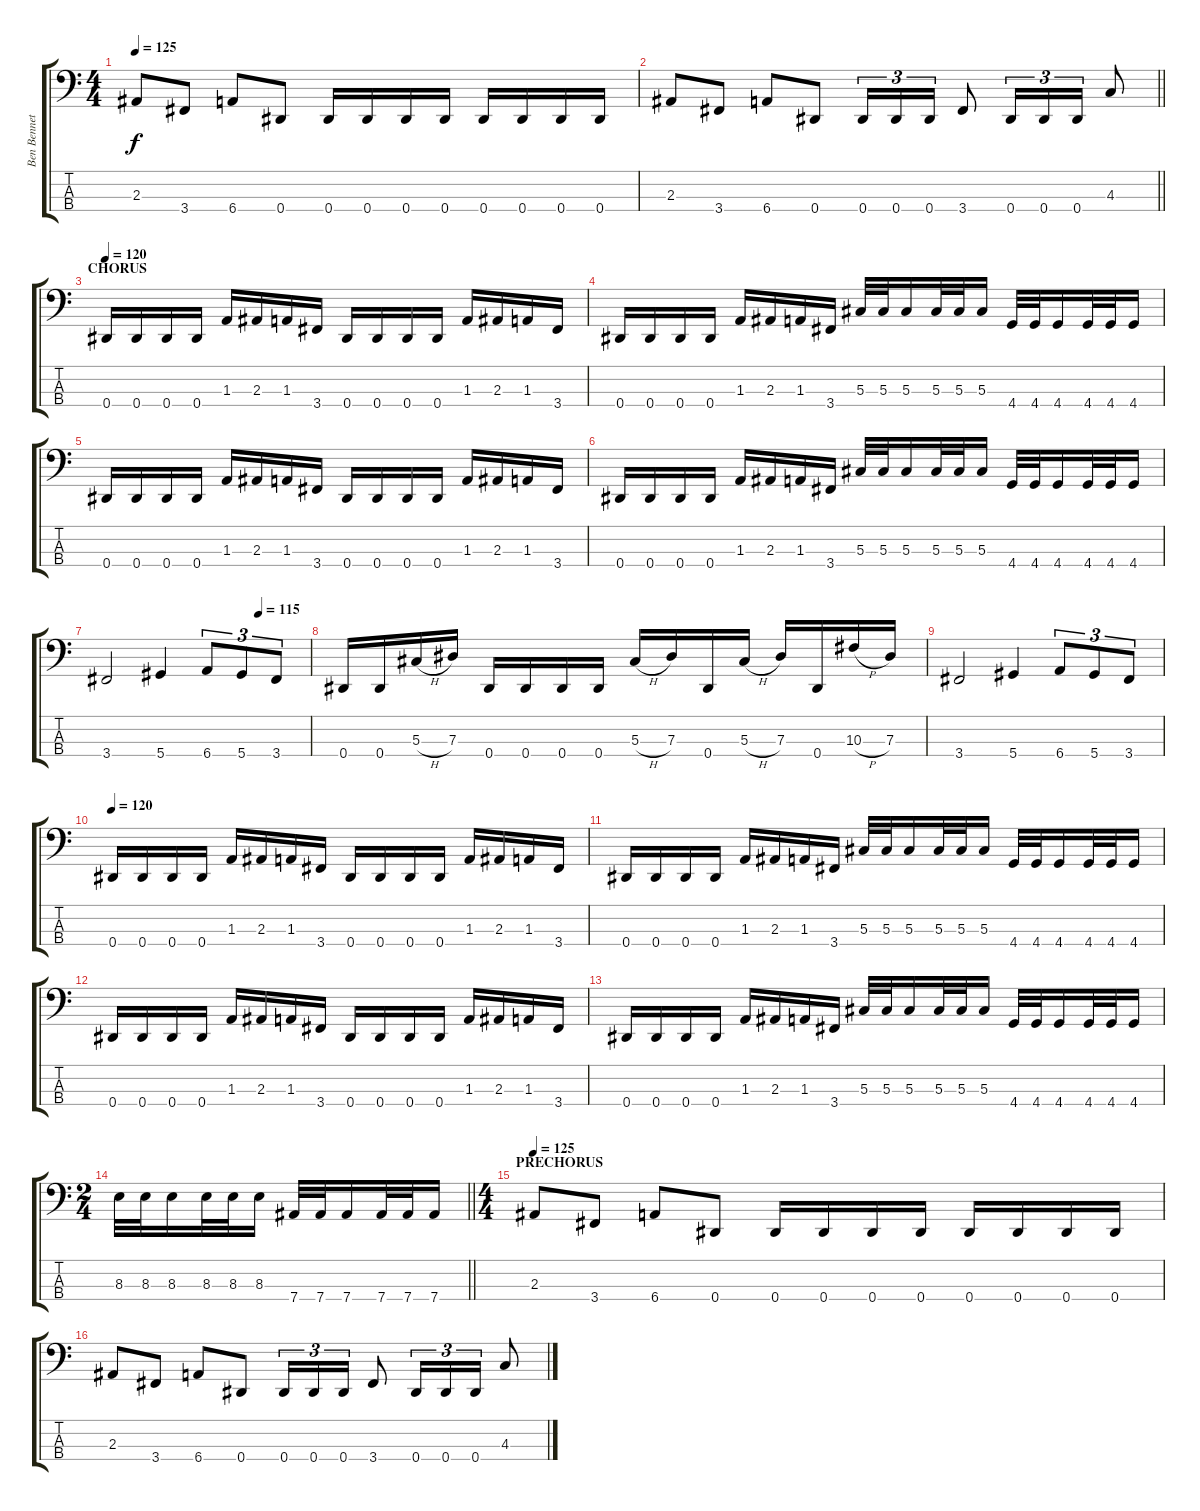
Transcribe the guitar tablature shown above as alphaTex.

\track ("Ben Bennett" "Ben Bennet") {instrument electricbassfinger}
\staff {score tabs}
\tuning (Gb2 Db2 Ab1 Eb1) {hide}
\ts (4 4)
\tempo 125
\clef f4
\ks c
2.3.8{dy f} 3.4.8 6.4.8 0.4.8 0.4.16 0.4.16 0.4.16 0.4.16 0.4.16 0.4.16 0.4.16 0.4.16 |
\barLineRight lightlight
2.3.8 3.4.8 6.4.8 0.4.8 0.4.16{tu (3 2)} 0.4.16{tu (3 2)} 0.4.16{tu (3 2)} 3.4.8 0.4.16{tu (3 2)} 0.4.16{tu (3 2)} 0.4.16{tu (3 2)} 4.3.8 |
\section ("" "CHORUS")
\tempo 120
0.4.16 0.4.16 0.4.16 0.4.16 1.3.16 2.3.16 1.3.16 3.4.16 0.4.16 0.4.16 0.4.16 0.4.16 1.3.16 2.3.16 1.3.16 3.4.16 |
0.4.16 0.4.16 0.4.16 0.4.16 1.3.16 2.3.16 1.3.16 3.4.16 5.3.32 5.3.32 5.3.16 5.3.32 5.3.32 5.3.16 4.4.32 4.4.32 4.4.16 4.4.32 4.4.32 4.4.16 |
0.4.16 0.4.16 0.4.16 0.4.16 1.3.16 2.3.16 1.3.16 3.4.16 0.4.16 0.4.16 0.4.16 0.4.16 1.3.16 2.3.16 1.3.16 3.4.16 |
0.4.16 0.4.16 0.4.16 0.4.16 1.3.16 2.3.16 1.3.16 3.4.16 5.3.32 5.3.32 5.3.16 5.3.32 5.3.32 5.3.16 4.4.32 4.4.32 4.4.16 4.4.32 4.4.32 4.4.16 |
\tempo (115 0.75)
3.4.2 5.4.4 6.4.8{tu (3 2)} 5.4.8{tu (3 2)} 3.4.8{tu (3 2)} |
0.4.16 0.4.16 5.3{h}.16 7.3.16 0.4.16 0.4.16 0.4.16 0.4.16 5.3{h}.16 7.3.16 0.4.16 5.3{h}.16 7.3.16 0.4.16 10.3{h}.16 7.3.16 |
3.4.2 5.4.4 6.4.8{tu (3 2)} 5.4.8{tu (3 2)} 3.4.8{tu (3 2)} |
\tempo 120
0.4.16 0.4.16 0.4.16 0.4.16 1.3.16 2.3.16 1.3.16 3.4.16 0.4.16 0.4.16 0.4.16 0.4.16 1.3.16 2.3.16 1.3.16 3.4.16 |
0.4.16 0.4.16 0.4.16 0.4.16 1.3.16 2.3.16 1.3.16 3.4.16 5.3.32 5.3.32 5.3.16 5.3.32 5.3.32 5.3.16 4.4.32 4.4.32 4.4.16 4.4.32 4.4.32 4.4.16 |
0.4.16 0.4.16 0.4.16 0.4.16 1.3.16 2.3.16 1.3.16 3.4.16 0.4.16 0.4.16 0.4.16 0.4.16 1.3.16 2.3.16 1.3.16 3.4.16 |
0.4.16 0.4.16 0.4.16 0.4.16 1.3.16 2.3.16 1.3.16 3.4.16 5.3.32 5.3.32 5.3.16 5.3.32 5.3.32 5.3.16 4.4.32 4.4.32 4.4.16 4.4.32 4.4.32 4.4.16 |
\ts (2 4)
\barLineRight lightlight
8.3.32 8.3.32 8.3.16 8.3.32 8.3.32 8.3.16 7.4.32 7.4.32 7.4.16 7.4.32 7.4.32 7.4.16 |
\ts (4 4)
\section ("" "PRECHORUS")
\tempo 125
2.3.8 3.4.8 6.4.8 0.4.8 0.4.16 0.4.16 0.4.16 0.4.16 0.4.16 0.4.16 0.4.16 0.4.16 |
2.3.8 3.4.8 6.4.8 0.4.8 0.4.16{tu (3 2)} 0.4.16{tu (3 2)} 0.4.16{tu (3 2)} 3.4.8 0.4.16{tu (3 2)} 0.4.16{tu (3 2)} 0.4.16{tu (3 2)} 4.3.8
